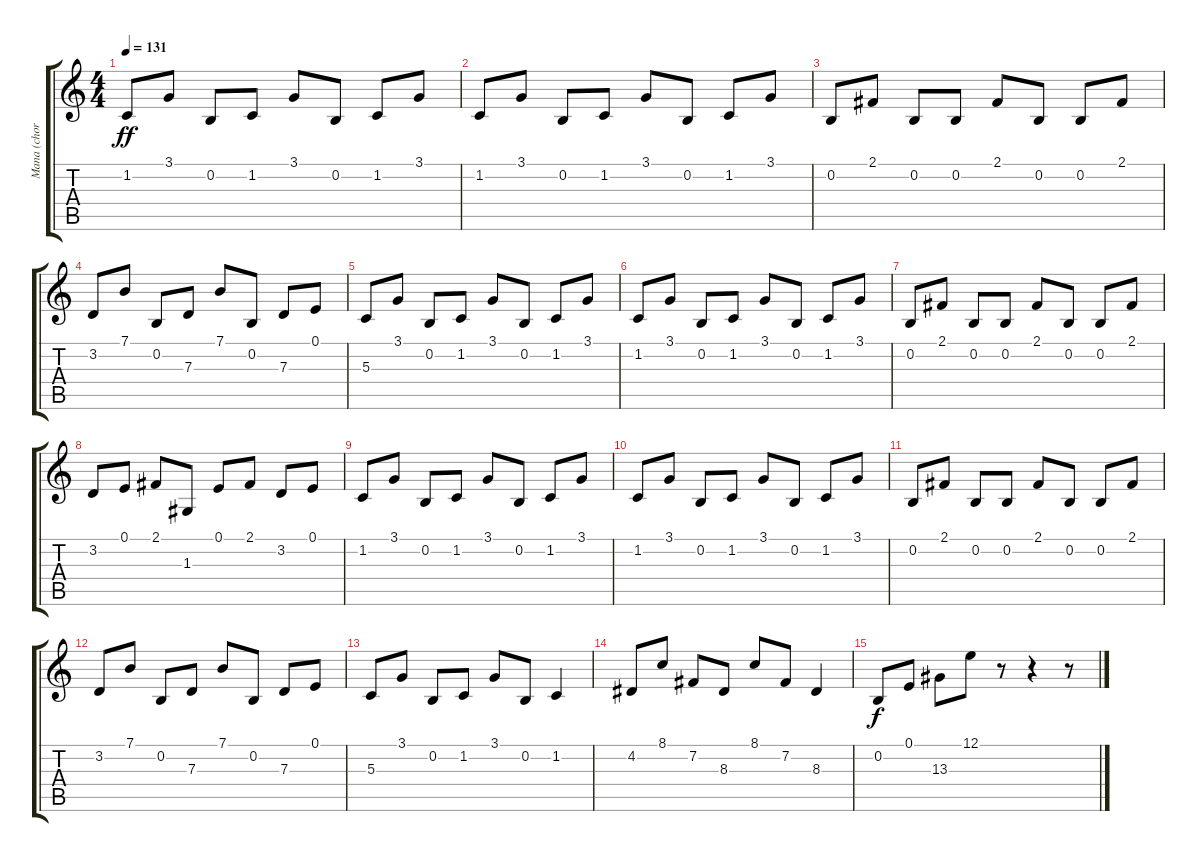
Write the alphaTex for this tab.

\track ("Mana (chorus)" "Mana (chor") {instrument fx7echoes}
\staff {score tabs}
\tuning (E4 B3 G3 D3 A2 E2) {hide}
\ts (4 4)
\tempo 131
\clef g2
\ks c
1.2.8{dy ff} 3.1.8 0.2.8 1.2.8 3.1.8 0.2.8 1.2.8 3.1.8 |
1.2.8 3.1.8 0.2.8 1.2.8 3.1.8 0.2.8 1.2.8 3.1.8 |
0.2.8 2.1.8 0.2.8 0.2.8 2.1.8 0.2.8 0.2.8 2.1.8 |
3.2.8 7.1.8 0.2.8 7.3.8 7.1.8 0.2.8 7.3.8 0.1.8 |
5.3.8 3.1.8 0.2.8 1.2.8 3.1.8 0.2.8 1.2.8 3.1.8 |
1.2.8 3.1.8 0.2.8 1.2.8 3.1.8 0.2.8 1.2.8 3.1.8 |
0.2.8 2.1.8 0.2.8 0.2.8 2.1.8 0.2.8 0.2.8 2.1.8 |
3.2.8 0.1.8 2.1.8 1.3.8 0.1.8 2.1.8 3.2.8 0.1.8 |
1.2.8 3.1.8 0.2.8 1.2.8 3.1.8 0.2.8 1.2.8 3.1.8 |
1.2.8 3.1.8 0.2.8 1.2.8 3.1.8 0.2.8 1.2.8 3.1.8 |
0.2.8 2.1.8 0.2.8 0.2.8 2.1.8 0.2.8 0.2.8 2.1.8 |
3.2.8 7.1.8 0.2.8 7.3.8 7.1.8 0.2.8 7.3.8 0.1.8 |
5.3.8 3.1.8 0.2.8 1.2.8 3.1.8 0.2.8 1.2.4 |
4.2.8 8.1.8 7.2.8 8.3.8 8.1.8 7.2.8 8.3.4 |
0.2.8{dy f} 0.1.8 13.3.8 12.1.8 r.8 r.4 r.8
